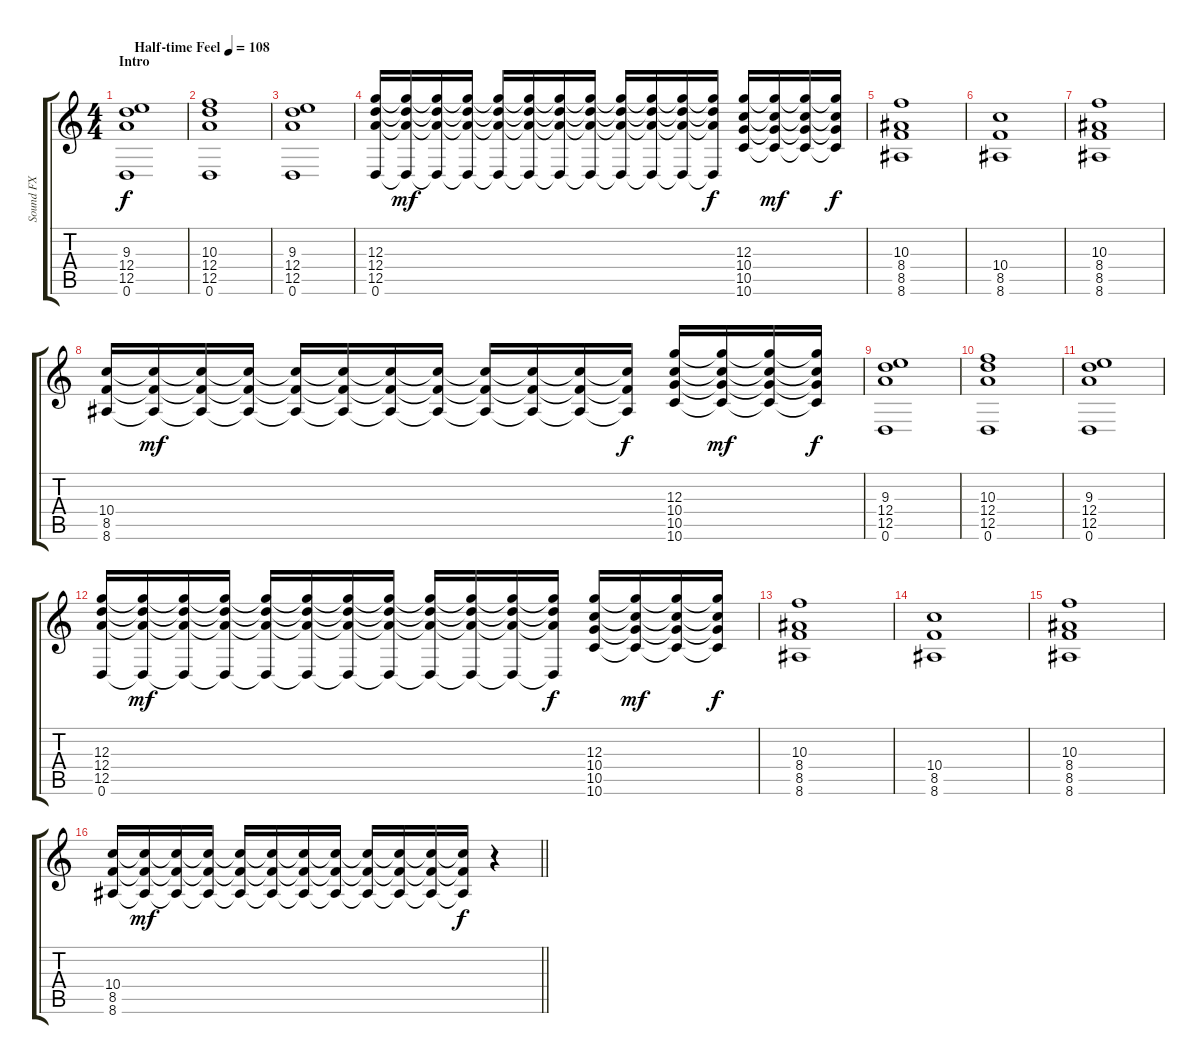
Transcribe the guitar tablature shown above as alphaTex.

\track ("Sound FX" "Sound FX") {instrument acousticguitarsteel}
\staff {score tabs}
\tuning (E4 B3 G3 D3 A2 D2) {hide}
\ts (4 4)
\section ("" "Intro")
\tempo (108 "Half-time Feel")
\clef g2
\ks c
(9.3 12.4 12.5 0.6).1{dy f instrument acousticguitarsteel} |
(10.3 12.4 12.5 0.6).1 |
(9.3 12.4 12.5 0.6).1 |
(12.3 12.4 12.5 0.6).16 (12.3{t} 12.4{t} 12.5{t} 0.6{t}).16{dy mf} (12.3{t} 12.4{t} 12.5{t} 0.6{t}).16 (12.3{t} 12.4{t} 12.5{t} 0.6{t}).16 (12.3{t} 12.4{t} 12.5{t} 0.6{t}).16 (12.3{t} 12.4{t} 12.5{t} 0.6{t}).16 (12.3{t} 12.4{t} 12.5{t} 0.6{t}).16 (12.3{t} 12.4{t} 12.5{t} 0.6{t}).16 (12.3{t} 12.4{t} 12.5{t} 0.6{t}).16 (12.3{t} 12.4{t} 12.5{t} 0.6{t}).16 (12.3{t} 12.4{t} 12.5{t} 0.6{t}).16 (12.3{t} 12.4{t} 12.5{t} 0.6{t}).16{dy f} (12.3 10.4 10.5 10.6).16 (12.3{t} 10.4{t} 10.5{t} 10.6{t}).16{dy mf} (12.3{t} 10.4{t} 10.5{t} 10.6{t}).16 (12.3{t} 10.4{t} 10.5{t} 10.6{t}).16{dy f} |
(10.3 8.4 8.5 8.6).1 |
(10.4 8.5 8.6).1 |
(10.3 8.4 8.5 8.6).1 |
(10.4 8.5 8.6).16 (10.4{t} 8.5{t} 8.6{t}).16{dy mf} (10.4{t} 8.5{t} 8.6{t}).16 (10.4{t} 8.5{t} 8.6{t}).16 (10.4{t} 8.5{t} 8.6{t}).16 (10.4{t} 8.5{t} 8.6{t}).16 (10.4{t} 8.5{t} 8.6{t}).16 (10.4{t} 8.5{t} 8.6{t}).16 (10.4{t} 8.5{t} 8.6{t}).16 (10.4{t} 8.5{t} 8.6{t}).16 (10.4{t} 8.5{t} 8.6{t}).16 (10.4{t} 8.5{t} 8.6{t}).16{dy f} (12.3 10.4 10.5 10.6).16 (12.3{t} 10.4{t} 10.5{t} 10.6{t}).16{dy mf} (12.3{t} 10.4{t} 10.5{t} 10.6{t}).16 (12.3{t} 10.4{t} 10.5{t} 10.6{t}).16{dy f} |
(9.3 12.4 12.5 0.6).1 |
(10.3 12.4 12.5 0.6).1 |
(9.3 12.4 12.5 0.6).1 |
(12.3 12.4 12.5 0.6).16 (12.3{t} 12.4{t} 12.5{t} 0.6{t}).16{dy mf} (12.3{t} 12.4{t} 12.5{t} 0.6{t}).16 (12.3{t} 12.4{t} 12.5{t} 0.6{t}).16 (12.3{t} 12.4{t} 12.5{t} 0.6{t}).16 (12.3{t} 12.4{t} 12.5{t} 0.6{t}).16 (12.3{t} 12.4{t} 12.5{t} 0.6{t}).16 (12.3{t} 12.4{t} 12.5{t} 0.6{t}).16 (12.3{t} 12.4{t} 12.5{t} 0.6{t}).16 (12.3{t} 12.4{t} 12.5{t} 0.6{t}).16 (12.3{t} 12.4{t} 12.5{t} 0.6{t}).16 (12.3{t} 12.4{t} 12.5{t} 0.6{t}).16{dy f} (12.3 10.4 10.5 10.6).16 (12.3{t} 10.4{t} 10.5{t} 10.6{t}).16{dy mf} (12.3{t} 10.4{t} 10.5{t} 10.6{t}).16 (12.3{t} 10.4{t} 10.5{t} 10.6{t}).16{dy f} |
(10.3 8.4 8.5 8.6).1 |
(10.4 8.5 8.6).1 |
(10.3 8.4 8.5 8.6).1 |
\barLineRight lightlight
(10.4 8.5 8.6).16 (10.4{t} 8.5{t} 8.6{t}).16{dy mf} (10.4{t} 8.5{t} 8.6{t}).16 (10.4{t} 8.5{t} 8.6{t}).16 (10.4{t} 8.5{t} 8.6{t}).16 (10.4{t} 8.5{t} 8.6{t}).16 (10.4{t} 8.5{t} 8.6{t}).16 (10.4{t} 8.5{t} 8.6{t}).16 (10.4{t} 8.5{t} 8.6{t}).16 (10.4{t} 8.5{t} 8.6{t}).16 (10.4{t} 8.5{t} 8.6{t}).16 (10.4{t} 8.5{t} 8.6{t}).16{dy f} r.4
